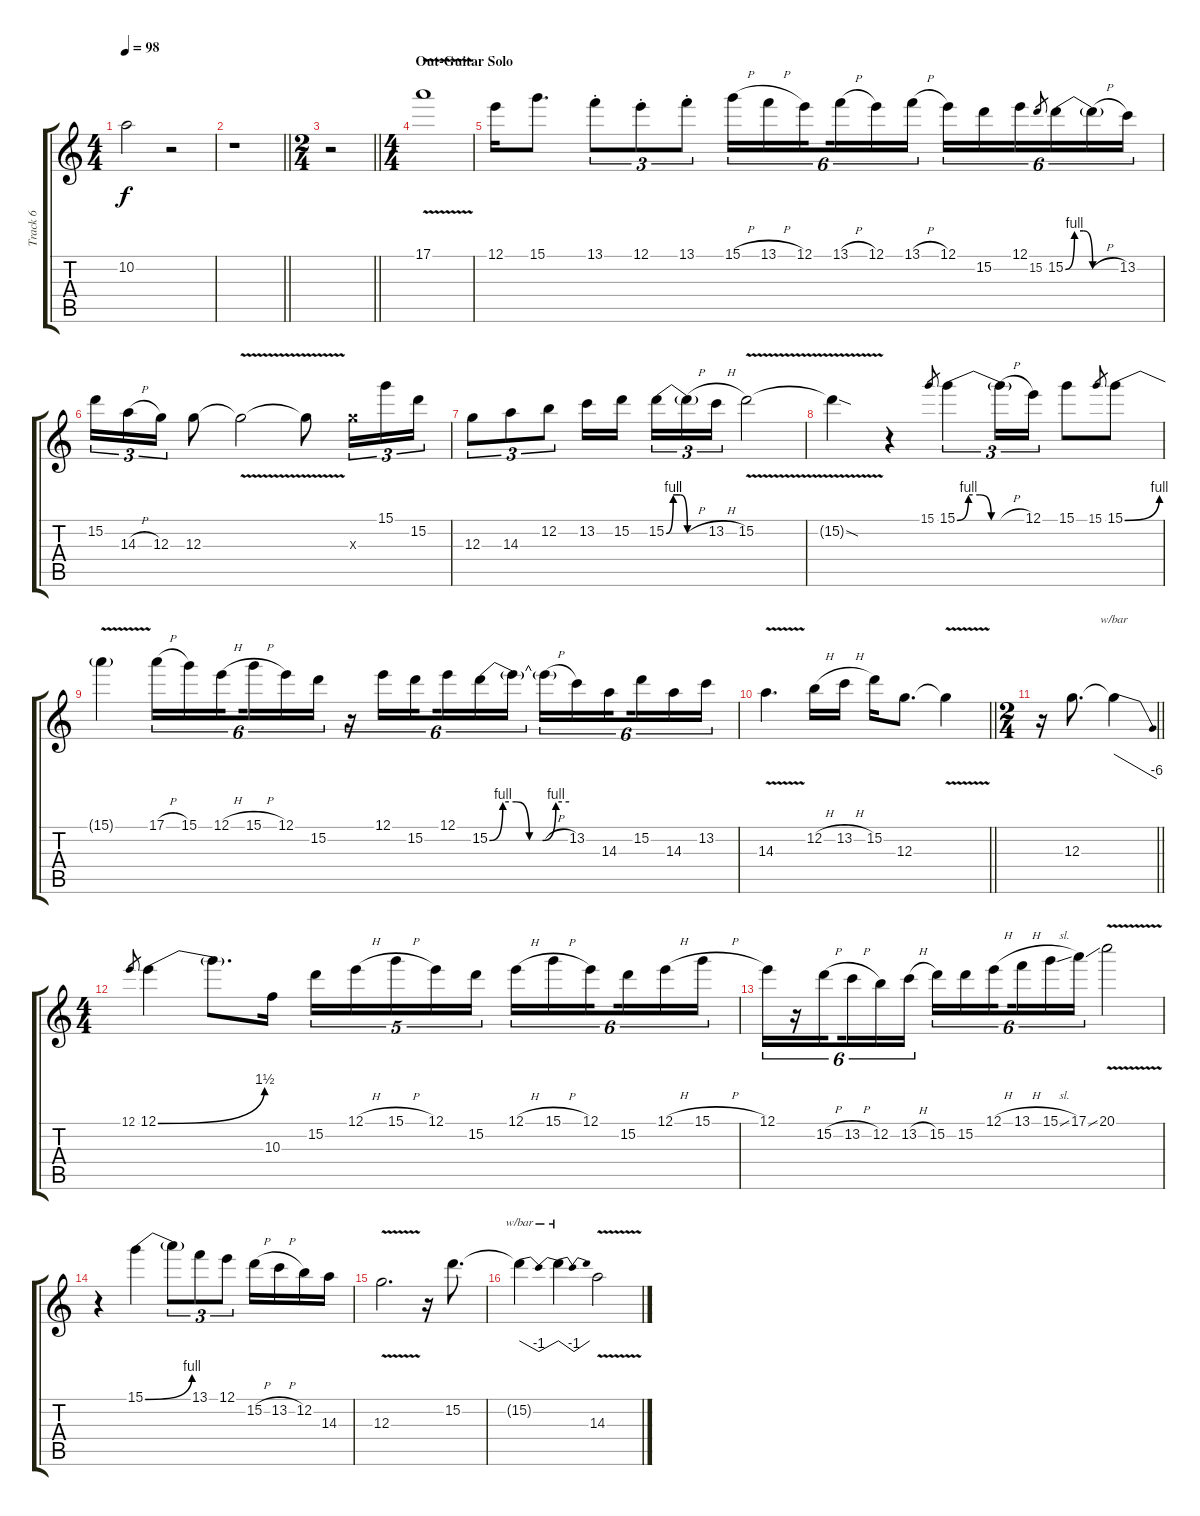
\track ("Track 6" "Track 6") {instrument overdrivenguitar}
\staff {score tabs}
\tuning (E4 B3 G3 D3 A2 E2) {hide}
\ts (4 4)
\tempo 98
\clef g2
\ks c
10.2{t}.2{dy f} r.2 |
\barLineRight lightlight
r.1 |
\ts (2 4)
\barLineRight lightlight
r.2 |
\ts (4 4)
\section ("" "Out-Guitar Solo")
17.1{v}.1{volume 15} |
12.1.16 15.1.8{d} 13.1{st}.8{tu (3 2)} 12.1{st}.8{tu (3 2)} 13.1{st}.8{tu (3 2)} 15.1{h}.16{tu (6 4)} 13.1{h}.16{tu (6 4)} 12.1.16{tu (6 4) beam splitsecondary} 13.1{h}.16{tu (6 4)} 12.1.16{tu (6 4)} 13.1{h}.16{tu (6 4)} 12.1.16{tu (6 4)} 15.2.16{tu (6 4)} 12.1.16{tu (6 4)} 15.2.8{gr beam splitsecondary} 15.2{be (custom 0 0 10 4 20 4 30 0 60 0)}.16{tu (6 4)} 15.2{h t}.16{tu (6 4)} 13.2.16{tu (6 4)} |
15.2.16{tu (3 2)} 14.3{h}.16{tu (3 2)} 12.3.16{tu (3 2)} 12.3.8 12.3{v t}.2 12.3{t}.8 12.3{x}.16{tu (3 2)} 15.1.16{tu (3 2)} 15.2.16{tu (3 2)} |
12.3.8{tu (3 2)} 14.3.8{tu (3 2)} 12.2.8{tu (3 2)} 13.2.16 15.2.16{beam splitsecondary} 15.2{be (custom 0 0 10 4 20 4 30 0 60 0)}.16{tu (3 2)} 15.2{h t}.16{tu (3 2)} 13.2{h}.16{tu (3 2)} 15.2{v}.2 |
15.2{sod t}.4 r.4 15.1.8{gr} 15.1{be (custom 0 0 10 4 20 4 30 0 60 0)}.4{tu (3 2)} 15.1{h t}.16{tu (3 2)} 12.1.16{tu (3 2)} 15.1.8 15.1.8{gr} 15.1{be (bend 0 0 60 4)}.8 |
15.1{v t}.4 17.1{h}.16{tu (6 4)} 15.1.16{tu (6 4)} 12.1{h}.16{tu (6 4) beam splitsecondary} 15.1{h}.16{tu (6 4)} 12.1.16{tu (6 4)} 15.2.16{tu (6 4)} r.16{tu (6 4)} 12.1.16{tu (6 4)} 15.2.16{tu (6 4) beam splitsecondary} 12.1.16{tu (6 4)} 15.2{be (custom 0 0 10 4 20 4 30 0 40 0 50 4 60 4)}.16{tu (6 4)} 15.2{t}.16{tu (6 4)} 15.2{h t}.16{tu (6 4)} 13.2.16{tu (6 4)} 14.3.16{tu (6 4) beam splitsecondary} 15.2.16{tu (6 4)} 14.3.16{tu (6 4)} 13.2.16{tu (6 4)} |
\barLineRight lightlight
14.3{v}.4{d} 12.2{h}.16 13.2{h}.16 15.2.16 12.3.8{d} 12.3{v t}.4 |
\ts (2 4)
\barLineRight lightlight
r.16 12.3.8{d} 12.3{t}.4{tbe (dive default 0 0 60 -24)} |
\ts (4 4)
12.1.8{gr} 12.1{be (bend 0 0 60 6)}.4 12.1{t}.8{d} 10.3.16 15.2.16{tu (5 4)} 12.1{h}.16{tu (5 4)} 15.1{h}.16{tu (5 4)} 12.1.16{tu (5 4)} 15.2.16{tu (5 4)} 12.1{h}.16{tu (6 4)} 15.1{h}.16{tu (6 4)} 12.1.16{tu (6 4) beam splitsecondary} 15.2.16{tu (6 4)} 12.1{h}.16{tu (6 4)} 15.1{h}.16{tu (6 4)} |
12.1.16{tu (6 4)} r.16{tu (6 4)} 15.2{h}.16{tu (6 4) beam splitsecondary} 13.2{h}.16{tu (6 4)} 12.2.16{tu (6 4)} 13.2{h}.16{tu (6 4)} 15.2.16{tu (6 4)} 15.2.16{tu (6 4)} 12.1{h}.16{tu (6 4) beam splitsecondary} 13.1{h}.16{tu (6 4)} 15.1{sl}.16{tu (6 4)} 17.1{ss}.16{tu (6 4)} 20.1{v}.2 |
r.4 15.1{be (bend 0 0 60 4)}.4 15.1{t}.8{tu (3 2)} 13.1.8{tu (3 2)} 12.1.8{tu (3 2)} 15.2{h}.16 13.2{h}.16 12.2.16 14.3.16 |
12.3{v}.2{d} r.16 15.2.8{d} |
15.2{t}.4{tbe (dip default 0 0 30 -4 60 0)} 15.2{t}.4{tbe (dip default 0 0 30 -4 60 0)} 14.3{v}.2
